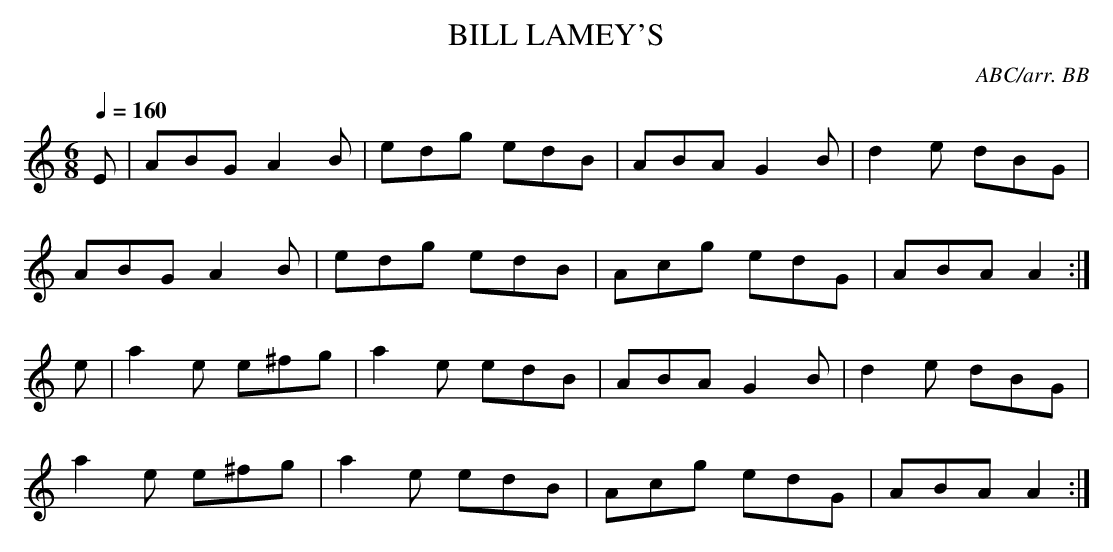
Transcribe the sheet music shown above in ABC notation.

X:1
T:BILL LAMEY'S
C:ABC/arr. BB
Q:1/4=160
M:6/8
K:Am
E|ABG A2B|edg edB|ABA G2B|d2e dBG|
ABG A2B|edg edB|Acg edG|ABA A2 :|
e|a2e e^fg|a2e edB|ABA G2B|d2e dBG|
a2e e^fg|a2e edB| Acg edG|ABA A2 :|
